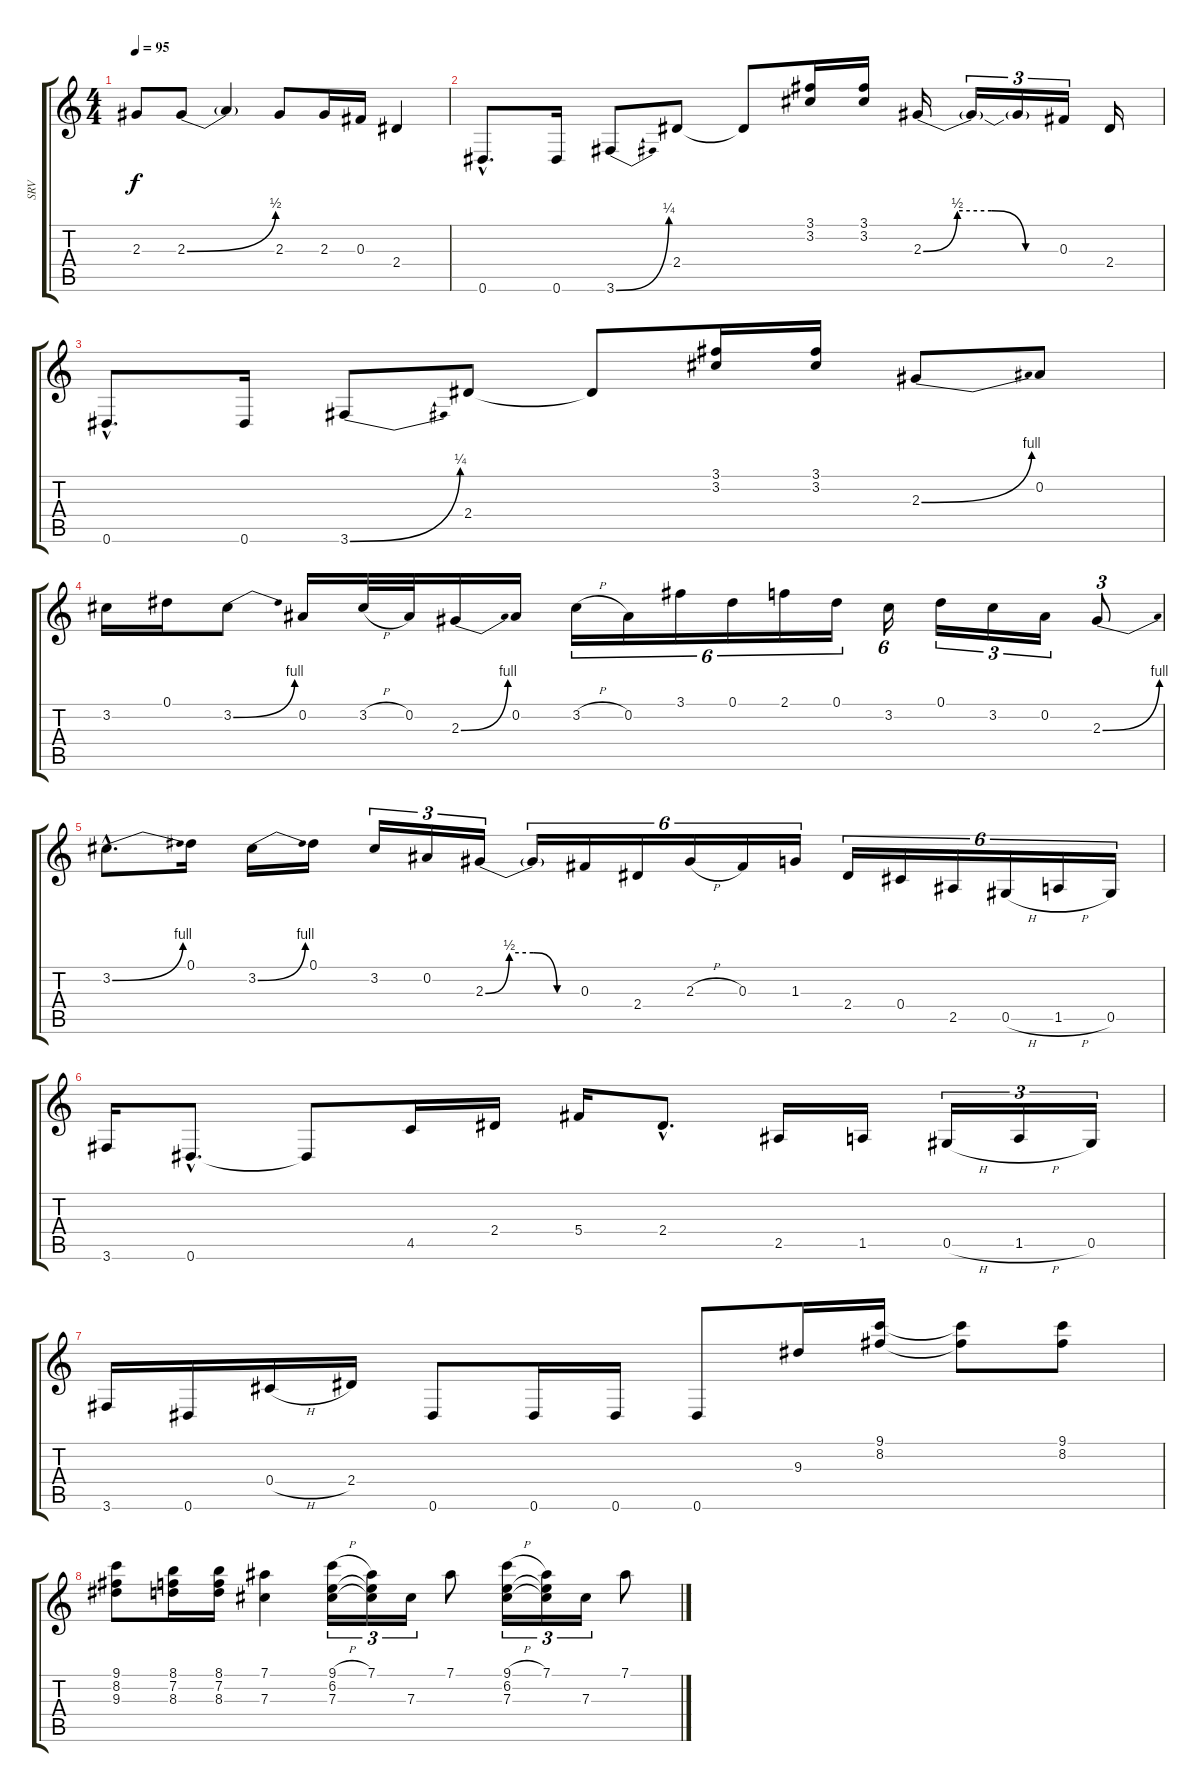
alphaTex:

\track ("SRV" "SRV") {instrument distortionguitar}
\staff {score tabs}
\tuning (Eb4 Bb3 Gb3 Db3 Ab2 Eb2) {hide}
\ts (4 4)
\tempo 95
\clef g2
\ks c
2.3{t}.8{dy f} 2.3{be (bend 0 0 60 2)}.8 2.3{t}.4 2.3.8 2.3.16 0.3.16 2.4.4 |
0.6{hac}.8{d} 0.6.16 3.6{be (bend 0 0 60 1)}.8 2.4.8 2.4{t}.8 (3.1 3.2).16 (3.1 3.2).16 2.3{be (custom 0 0 15 2 30 2 45 0 60 0)}.16 2.3{t}.16{tu (3 2)} 2.3{t}.16{tu (3 2)} 0.3.16{tu (3 2)} 2.4.16 |
0.6{hac}.8{d} 0.6.16 3.6{be (bend 0 0 60 1)}.8 2.4.8 2.4{t}.8 (3.1 3.2).16 (3.1 3.2).16 2.3{be (bend 0 0 60 4)}.8 0.2.8 |
3.2.16 0.1.16 3.2{be (bend 0 0 60 4)}.8 0.2.16 3.2{h}.32 0.2.32 2.3{be (bend 0 0 60 4)}.16 0.2.16 3.2{h}.16{tu (6 4)} 0.2.16{tu (6 4)} 3.1.16{tu (6 4)} 0.1.16{tu (6 4)} 2.1.16{tu (6 4)} 0.1.16{tu (6 4)} 3.2.16{tu (6 4)} 0.1.16{tu (3 2)} 3.2.16{tu (3 2)} 0.2.16{tu (3 2)} 2.3{be (bend 0 0 60 4)}.8{tu (3 2)} |
3.2{be (bend 0 0 60 4) hac}.8{d} 0.1.16 3.2{be (bend 0 0 60 4)}.16 0.1.16 3.2.16{tu (3 2)} 0.2.16{tu (3 2)} 2.3{be (custom 0 0 15 2 30 2 45 0 60 0)}.16{tu (3 2)} 2.3{t}.16{tu (6 4)} 0.3.16{tu (6 4)} 2.4.16{tu (6 4)} 2.3{h}.16{tu (6 4)} 0.3.16{tu (6 4)} 1.3.16{tu (6 4)} 2.4.16{tu (6 4)} 0.4.16{tu (6 4)} 2.5.16{tu (6 4)} 0.5{h}.16{tu (6 4)} 1.5{h}.16{tu (6 4)} 0.5.16{tu (6 4)} |
3.6.16 0.6{hac}.8{d} 0.6{t}.8 4.5.16 2.4.16 5.4.16 2.4{hac}.8{d} 2.5.16 1.5.16 0.5{h}.16{tu (3 2)} 1.5{h}.16{tu (3 2)} 0.5.16{tu (3 2)} |
3.6.16 0.6.16 0.4{h}.16 2.4.16 0.6.8 0.6.16 0.6.16 0.6.8 9.3.16 (9.1 8.2).16 (9.1{t} 8.2{t}).8 (9.1 8.2).8 |
(9.1 8.2 9.3).8 (8.1 7.2 8.3).16 (8.1 7.2 8.3).16 (7.1 7.3).4 (9.1{h} 6.2 7.3).16{tu (3 2)} (7.1 6.2{t} 7.3{t}).16{tu (3 2)} 7.3.16{tu (3 2)} 7.1.8 (9.1{h} 6.2 7.3).16{tu (3 2)} (7.1 6.2{t} 7.3{t}).16{tu (3 2)} 7.3.16{tu (3 2)} 7.1.8
